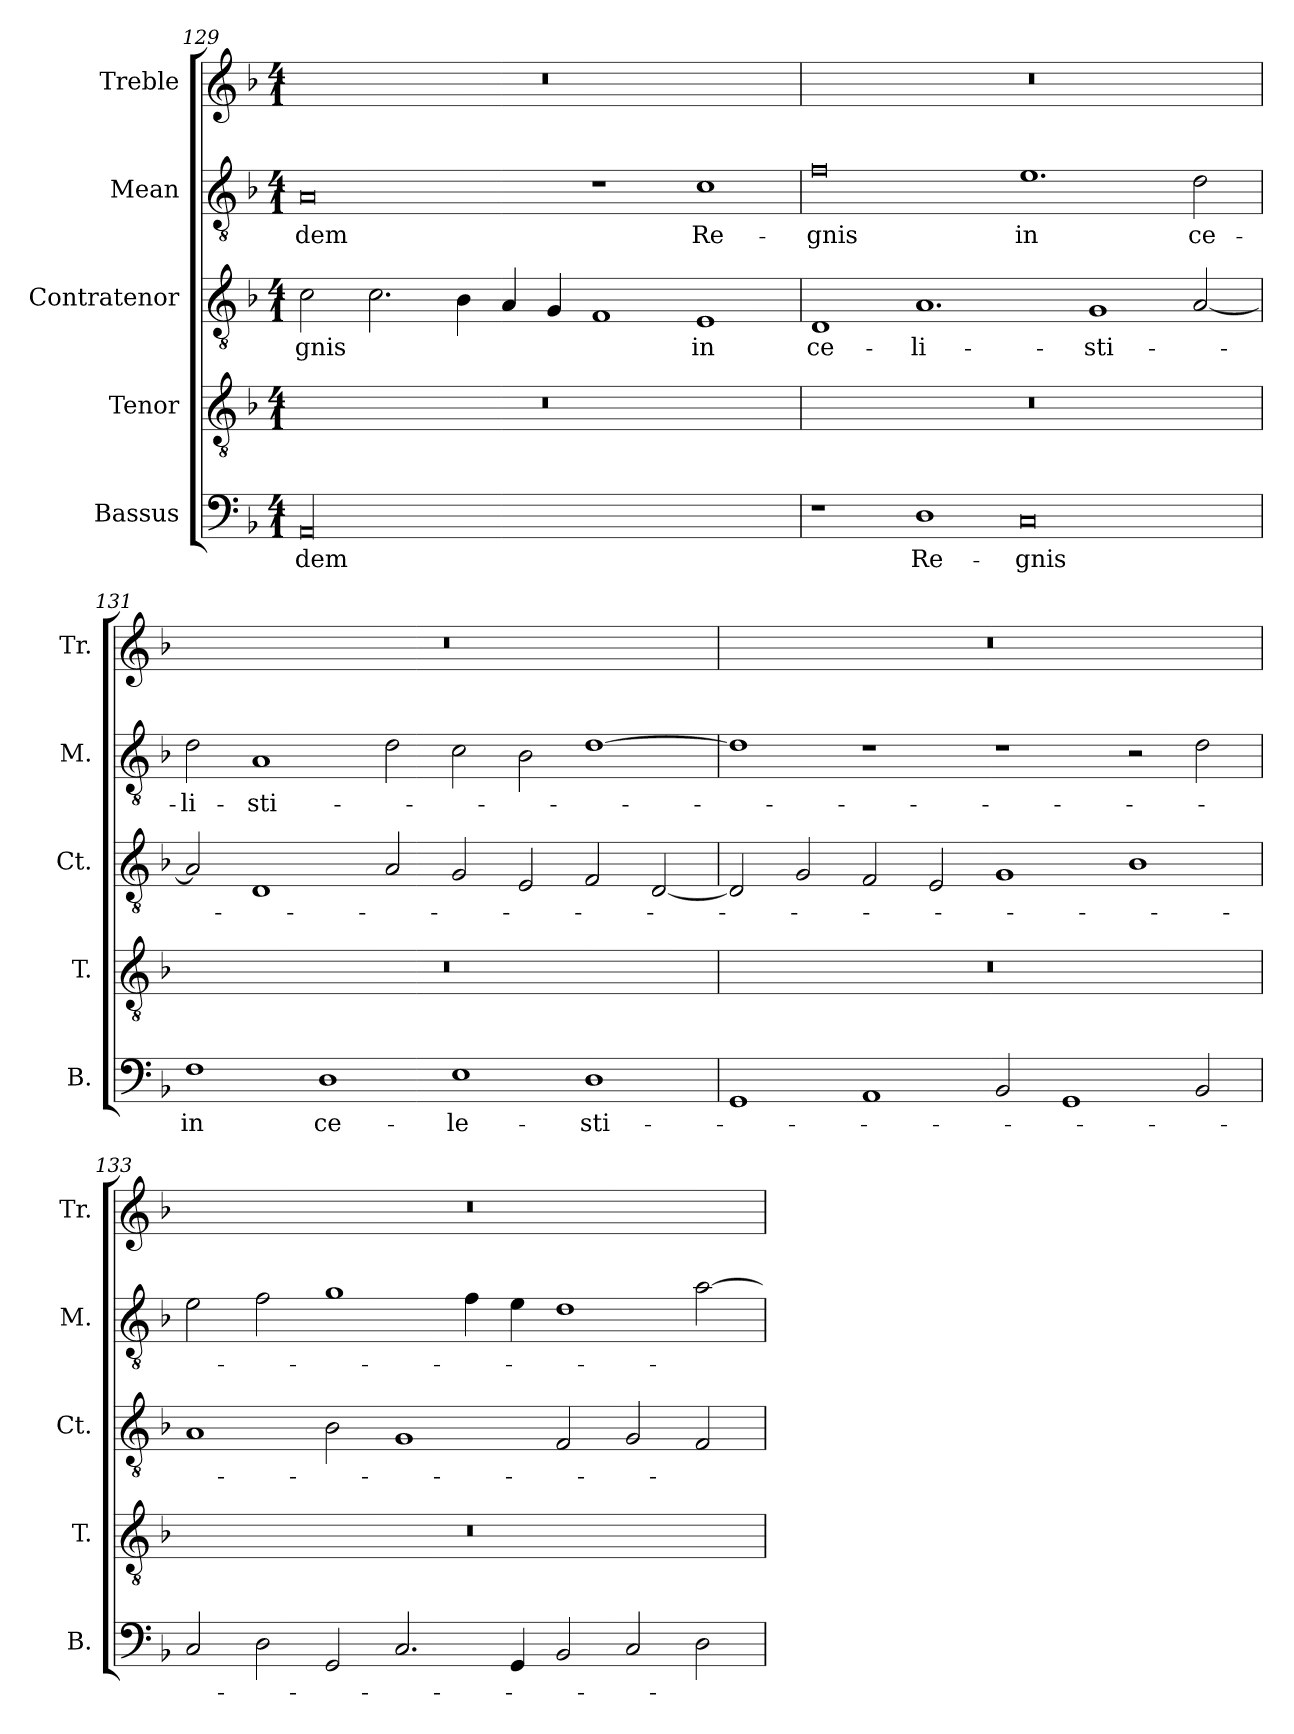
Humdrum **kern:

**kern	**text	**kern	**kern	**text	**kern	**text	**kern
*part5	*part5	*part4	*part3	*part3	*part2	*part2	*part1
*staff5	*staff5	*staff4	*staff3	*staff3	*staff2	*staff2	*staff1
*I"Bassus	*	*I"Tenor	*I"Contratenor	*	*I"Mean	*	*I"Treble
*I'B.	*	*I'T.	*I'Ct.	*	*I'M.	*	*I'Tr.
!!LO:LB:g=z
*clefF4	*	*clefGv2	*clefGv2	*	*clefGv2	*	*clefG2
*	*	*ITrd7c12	*ITrd7c12	*	*ITrd7c12	*	*
*k[b-]	*	*k[b-]	*k[b-]	*	*k[b-]	*	*k[b-]
*F:	*	*F:	*F:	*	*F:	*	*F:
*M4/1	*	*M4/1	*M4/1	*	*M4/1	*	*M4/1
=129	=129	=129	=129	=129	=129	=129	=129
!	!LO:LY:b:color=#000000	!LO:N:vis=1	!	!	!	!	!
!	!	!	!	!LO:LY:b:color=#000000	!	!	!
!	!	!	!	!	!	!LO:LY:b:color=#000000	!LO:N:vis=1
00AAi	-dem	00r	2Ci\	-gnis	0AAi	-dem	00r
.	.	.	2.Ci\	.	.	.	.
.	.	.	4BB-i\	.	.	.	.
.	.	.	4AAi/	.	.	.	.
.	.	.	4GGi/	.	.	.	.
.	.	.	1FFi	.	1r	.	.
!	!	!	!	!LO:LY:b:color=#000000	!	!	!
!	!	!	!	!	!	!LO:LY:b:color=#000000	!
.	.	.	1EEi	in	1Ci	Re-	.
=130`	=130`	=130`	=130`	=130`	=130`	=130`	=130`
!	!	!LO:N:vis=1	!	!	!	!	!
!	!	!	!	!LO:LY:b:color=#000000	!	!	!
!	!	!	!	!	!	!LO:LY:b:color=#000000	!LO:N:vis=1
1r	.	00r	1DDi	ce-	0Fi	-gnis	00r
!	!LO:LY:b:color=#000000	!	!	!	!	!	!
!	!	!	!	!LO:LY:b:color=#000000	!	!	!
1Di	Re-	.	1.AAi	-li-	.	.	.
!	!LO:LY:b:color=#000000	!	!	!	!	!	!
!	!	!	!	!	!	!LO:LY:b:color=#000000	!
0Ci	-gnis	.	.	.	1.Ei	in	.
!	!	!	!	!LO:LY:b:color=#000000	!	!	!
.	.	.	1GGi	-sti-	.	.	.
!	!	!	!	!	!	!LO:LY:b:color=#000000	!
.	.	.	[<2AAi/	.	2Di\	ce-	.
=131`	=131`	=131`	=131`	=131`	=131`	=131`	=131`
!	!LO:LY:b:color=#000000	!LO:N:vis=1	!	!	!	!	!
!	!	!	!	!	!	!LO:LY:b:color=#000000	!LO:N:vis=1
1Fi	in	00r	2AAi/]	.	2Di\	-li-	00r
!	!	!	!	!	!	!LO:LY:b:color=#000000	!
.	.	.	1DDi	.	1AAi	-sti-	.
!	!LO:LY:b:color=#000000	!	!	!	!	!	!
1Di	ce-	.	.	.	.	.	.
.	.	.	2AAi/	.	2Di\	.	.
!	!LO:LY:b:color=#000000	!	!	!	!	!	!
1Ei	-le-	.	2GGi/	.	2Ci\	.	.
.	.	.	2EEi/	.	2BB-i\	.	.
!	!LO:LY:b:color=#000000	!	!	!	!	!	!
1Di	-sti-	.	2FFi/	.	[>1Di	.	.
.	.	.	[<2DDi/	.	.	.	.
!!LO:LB:g=z
=132`	=132`	=132`	=132`	=132`	=132`	=132`	=132`
!	!	!LO:N:vis=1	!	!	!	!	!LO:N:vis=1
1GGi	.	00r	2DDi/]	.	1Di]	.	00r
.	.	.	2GGi/	.	.	.	.
1AAi	.	.	2FFi/	.	1r	.	.
.	.	.	2EEi/	.	.	.	.
2BB-i/	.	.	1GGi	.	1r	.	.
1GGi	.	.	.	.	.	.	.
.	.	.	1BB-i	.	2r	.	.
2BB-i/	.	.	.	.	2Di\	.	.
=133`	=133`	=133`	=133`	=133`	=133`	=133`	=133`
!	!	!LO:N:vis=1	!	!	!	!	!LO:N:vis=1
2Ci/	.	00r	1AAi	.	2Ei\	.	00r
2Di\	.	.	.	.	2Fi\	.	.
2GGi/	.	.	2BB-i\	.	1Gi	.	.
2.Ci/	.	.	1GGi	.	.	.	.
.	.	.	.	.	4Fi\	.	.
4GGi/	.	.	.	.	4Ei\	.	.
2BB-i/	.	.	2FFi/	.	1Di	.	.
2Ci/	.	.	2GGi/	.	.	.	.
2Di\	.	.	2FFi/	.	[>2Ai\	.	.
=`	=`	=`	=`	=`	=`	=`	=`
*-	*-	*-	*-	*-	*-	*-	*-
